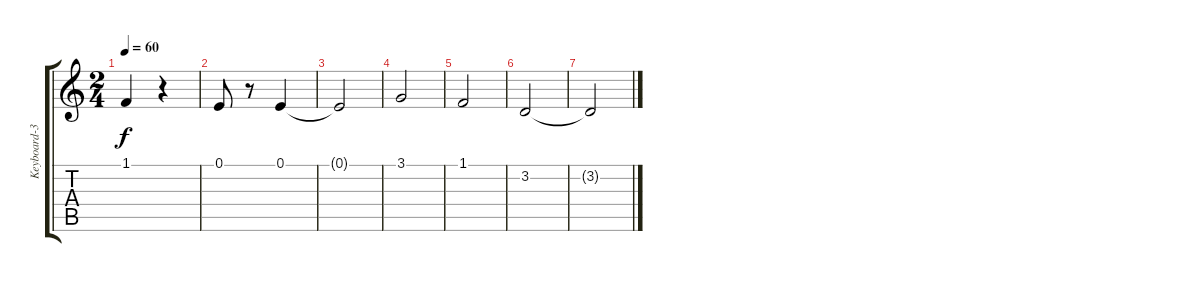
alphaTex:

\track ("Keyboard-3" "Keyboard-3") {instrument stringensemble1}
\staff {score tabs}
\tuning (E4 B3 G3 D3 A2 E2) {hide}
\ts (2 4)
\tempo 60
\clef g2
\ks c
1.1.4{dy f volume 10} r.4 |
0.1.8{volume 10} r.8 0.1.4{volume 13} |
0.1{t}.2 |
3.1.2 |
1.1.2 |
3.2.2 |
3.2{t}.2
